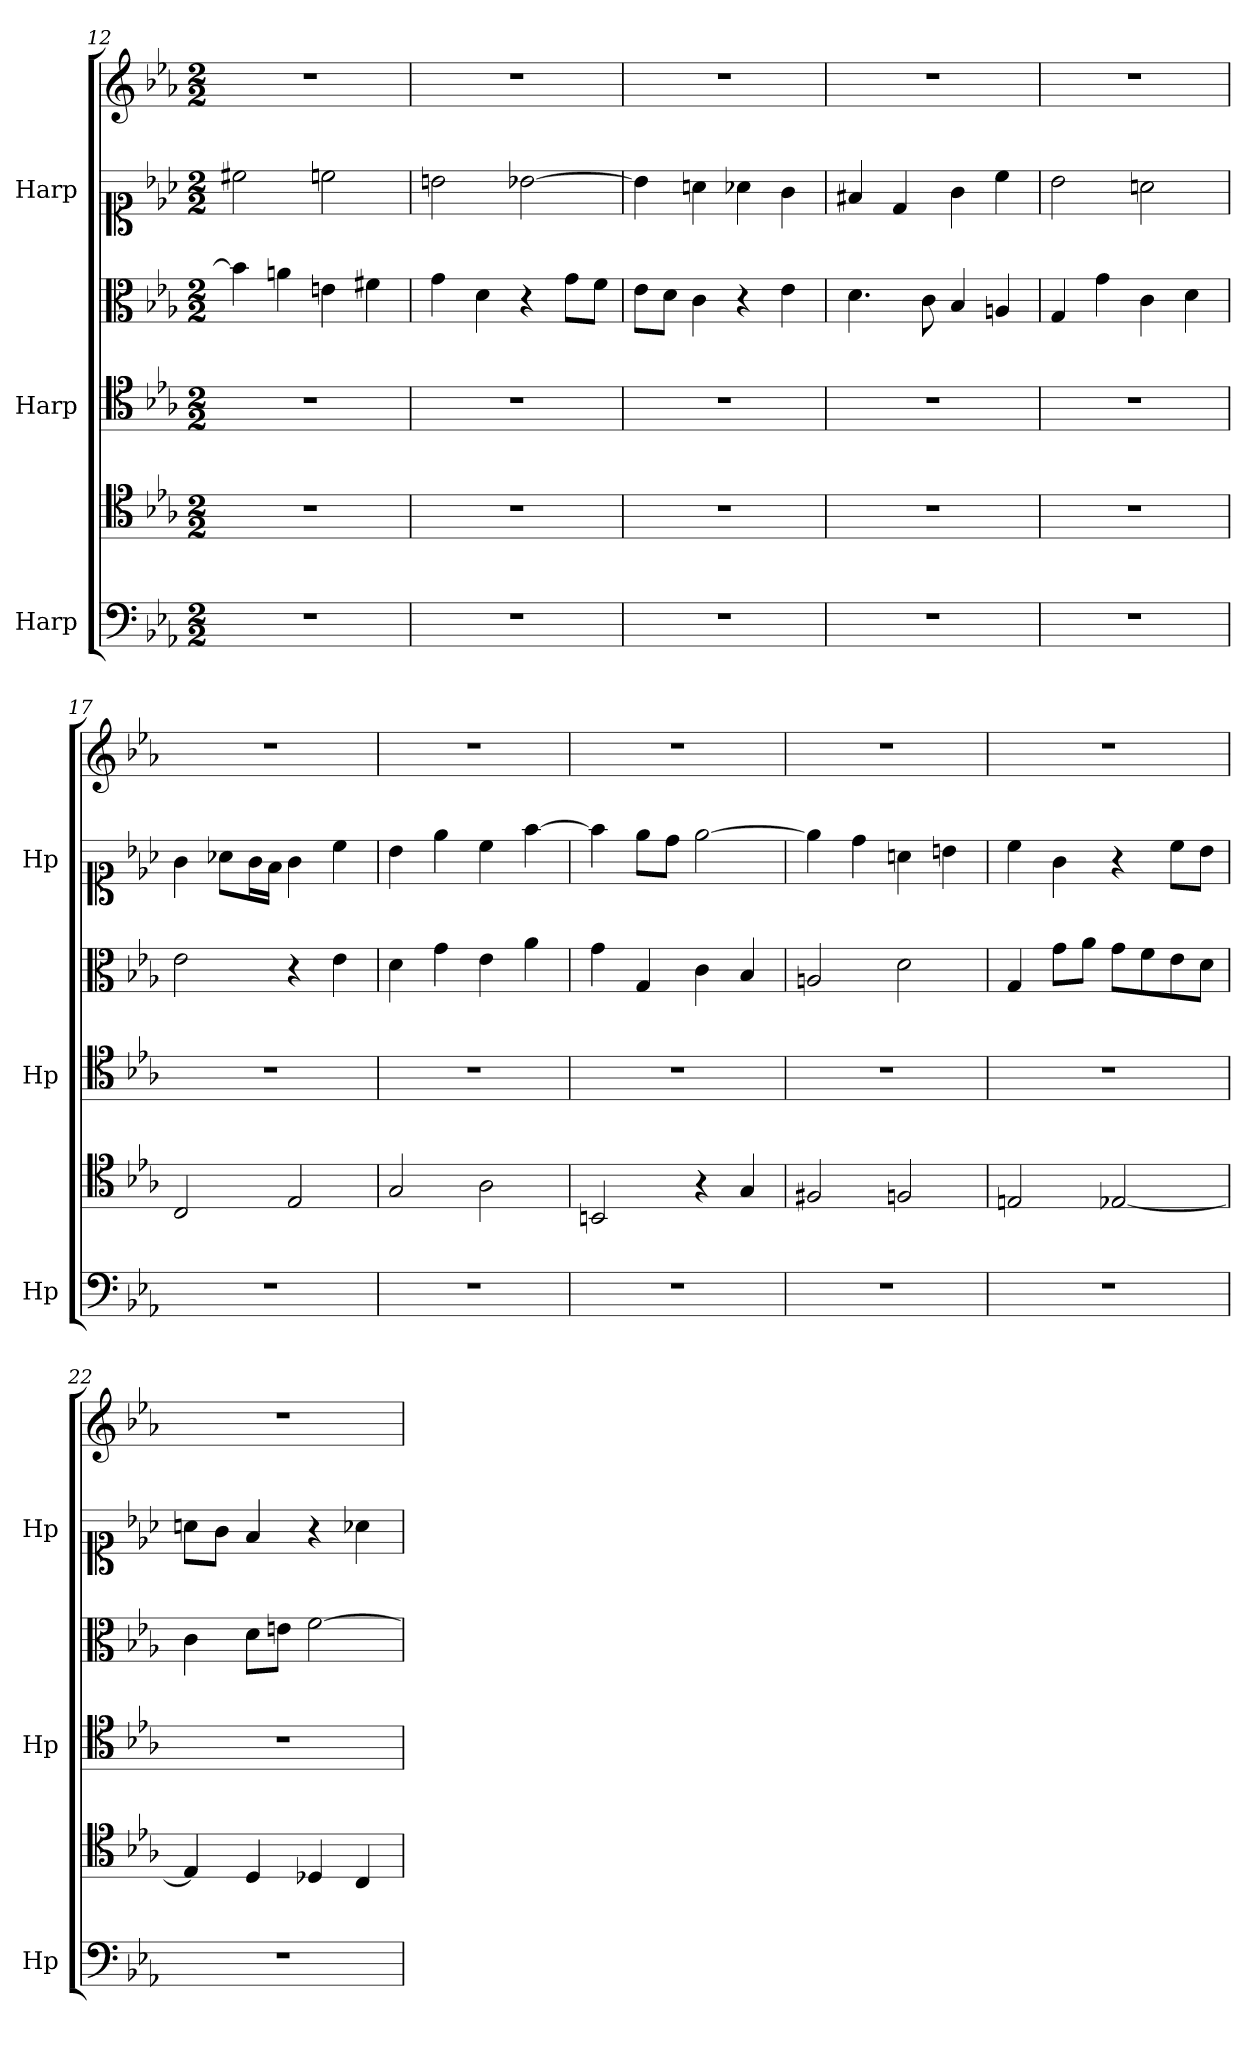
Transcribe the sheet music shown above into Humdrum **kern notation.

**kern	**kern	**kern	**kern	**kern	**kern
*part3	*part3	*part2	*part2	*part1	*part1
*staff6	*staff5	*staff4	*staff3	*staff2	*staff1
*I"Harp	*	*I"Harp	*	*I"Harp	*
*I'Hp	*	*I'Hp	*	*I'Hp	*
*clefF4	*clefC4	*clefC4	*clefC3	*clefC1	*clefG2
*k[b-e-a-]	*k[b-e-a-]	*k[b-e-a-]	*k[b-e-a-]	*k[b-e-a-]	*k[b-e-a-]
*M2/2	*M2/2	*M2/2	*M2/2	*M2/2	*M2/2
=12	=12	=12	=12	=12	=12
1r	1r	1r	4b-\]	2cc#X\	1r
.	.	.	4an\	.	.
.	.	.	4en\	2ccn\	.
.	.	.	4f#X\	.	.
=13	=13	=13	=13	=13	=13
1r	1r	1r	4g\	2bn\	1r
.	.	.	4d\	.	.
.	.	.	4r	[2b-X\	.
.	.	.	8g\L	.	.
.	.	.	8f\J	.	.
=14	=14	=14	=14	=14	=14
1r	1r	1r	8e-\L	4b-\]	1r
.	.	.	8d\J	.	.
.	.	.	4c\	4an\	.
.	.	.	4r	4a-X\	.
.	.	.	4e-\	4g\	.
=15	=15	=15	=15	=15	=15
1r	1r	1r	4.d\	4f#X/	1r
.	.	.	.	4d/	.
.	.	.	8c\	.	.
.	.	.	4B-/	4g\	.
.	.	.	4An/	4cc\	.
=16	=16	=16	=16	=16	=16
1r	1r	1r	4G/	2b-\	1r
.	.	.	4g\	.	.
.	.	.	4c\	2an\	.
.	.	.	4d\	.	.
=17	=17	=17	=17	=17	=17
1r	2C/	1r	2e-\	4g\	1r
.	.	.	.	8a-X\L	.
.	.	.	.	16g\L	.
.	.	.	.	16f\JJ	.
.	2E-/	.	4r	4g\	.
.	.	.	4e-\	4cc\	.
!!LO:PB:g=z
=18	=18	=18	=18	=18	=18
1r	2G/	1r	4d\	4b-\	1r
.	.	.	4g\	4ee-\	.
.	2A-\	.	4e-\	4cc\	.
.	.	.	4a-\	[4ff\	.
=19	=19	=19	=19	=19	=19
1r	2BBn/	1r	4g\	4ff\]	1r
.	.	.	4G/	8ee-\L	.
.	.	.	.	8dd\J	.
.	4r	.	4c\	[2ee-\	.
.	4G/	.	4B-/	.	.
=20	=20	=20	=20	=20	=20
1r	2F#X/	1r	2An/	4ee-\]	1r
.	.	.	.	4dd\	.
.	2Fn/	.	2d\	4an\	.
.	.	.	.	4bn\	.
=21	=21	=21	=21	=21	=21
1r	2En/	1r	4G/	4cc\	1r
.	.	.	8g\L	4g\	.
.	.	.	8a-\J	.	.
.	[2E-X/	.	8g\L	4r	.
.	.	.	8f\	.	.
.	.	.	8e-\	8cc\L	.
.	.	.	8d\J	8b-\J	.
=22	=22	=22	=22	=22	=22
1r	4E-/]	1r	4c\	8an\L	1r
.	.	.	.	8g\J	.
.	4D/	.	8d\L	4f/	.
.	.	.	8en\J	.	.
.	4D-X/	.	[2f\	4r	.
.	4C/	.	.	4a-X\	.
=	=	=	=	=	=
*-	*-	*-	*-	*-	*-
